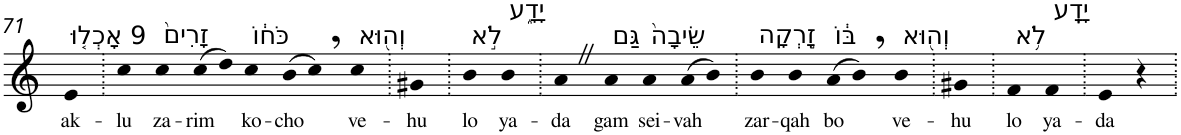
**kern	**text
*part1	*part1
*staff1	*staff1
*I"Piano	*
*I'Pno	*
!!LO:PB:g=z
*clefG2	*
*k[]	*
=71	=71
!LO:TX:a:t=9 אָכְל֤וּ	!
!	!LO:LY:b
4e	ak-
=72.	=72.
!	!LO:LY:b
4cc	-lu
!LO:TX:a:t=זָרִים֙	!
!	!LO:LY:b
4cc	za-
!	!LO:LY:b
(>8cc	-rim
8dd)	.
!LO:TX:a:t=כֹּח֔וֹ	!
!	!LO:LY:b
4cc	ko-
!	!LO:LY:b
(>8b	-cho
8cc,)	.
!LO:TX:a:t=וְה֖וּא	!
!	!LO:LY:b
4cc	ve-
=73.	=73.
!	!LO:LY:b
4g#X	-hu
=74.	=74.
!LO:TX:a:t=לֹ֣א	!
!	!LO:LY:b
4b	lo
!LO:TX:a:t=יָדָ֑ע	!
!	!LO:LY:b
4b	ya-
=75.	=75.
!	!LO:LY:b
4aZ	-da
!LO:TX:a:t=גַּם	!
!	!LO:LY:b
4a	gam
!LO:TX:a:t=שֵׂיבָה֙	!
!	!LO:LY:b
4a	sei-
!	!LO:LY:b
(>8a	-vah
8b)	.
=76.	=76.
!LO:TX:a:t=זָ֣רְקָה	!
!	!LO:LY:b
4b	zar-
!	!LO:LY:b
4b	-qah
!LO:TX:a:t=בּ֔וֹ	!
!	!LO:LY:b
(>8a	bo
8b,)	.
!LO:TX:a:t=וְה֖וּא	!
!	!LO:LY:b
4b	ve-
=77.	=77.
!	!LO:LY:b
4g#X	-hu
=78.	=78.
!LO:TX:a:t=לֹ֥א	!
!	!LO:LY:b
4f	lo
!LO:TX:a:t=יָדָֽע	!
!	!LO:LY:b
4f	ya-
=79.	=79.
!	!LO:LY:b
4e	-da
4r	.
=.	=.
*-	*-
